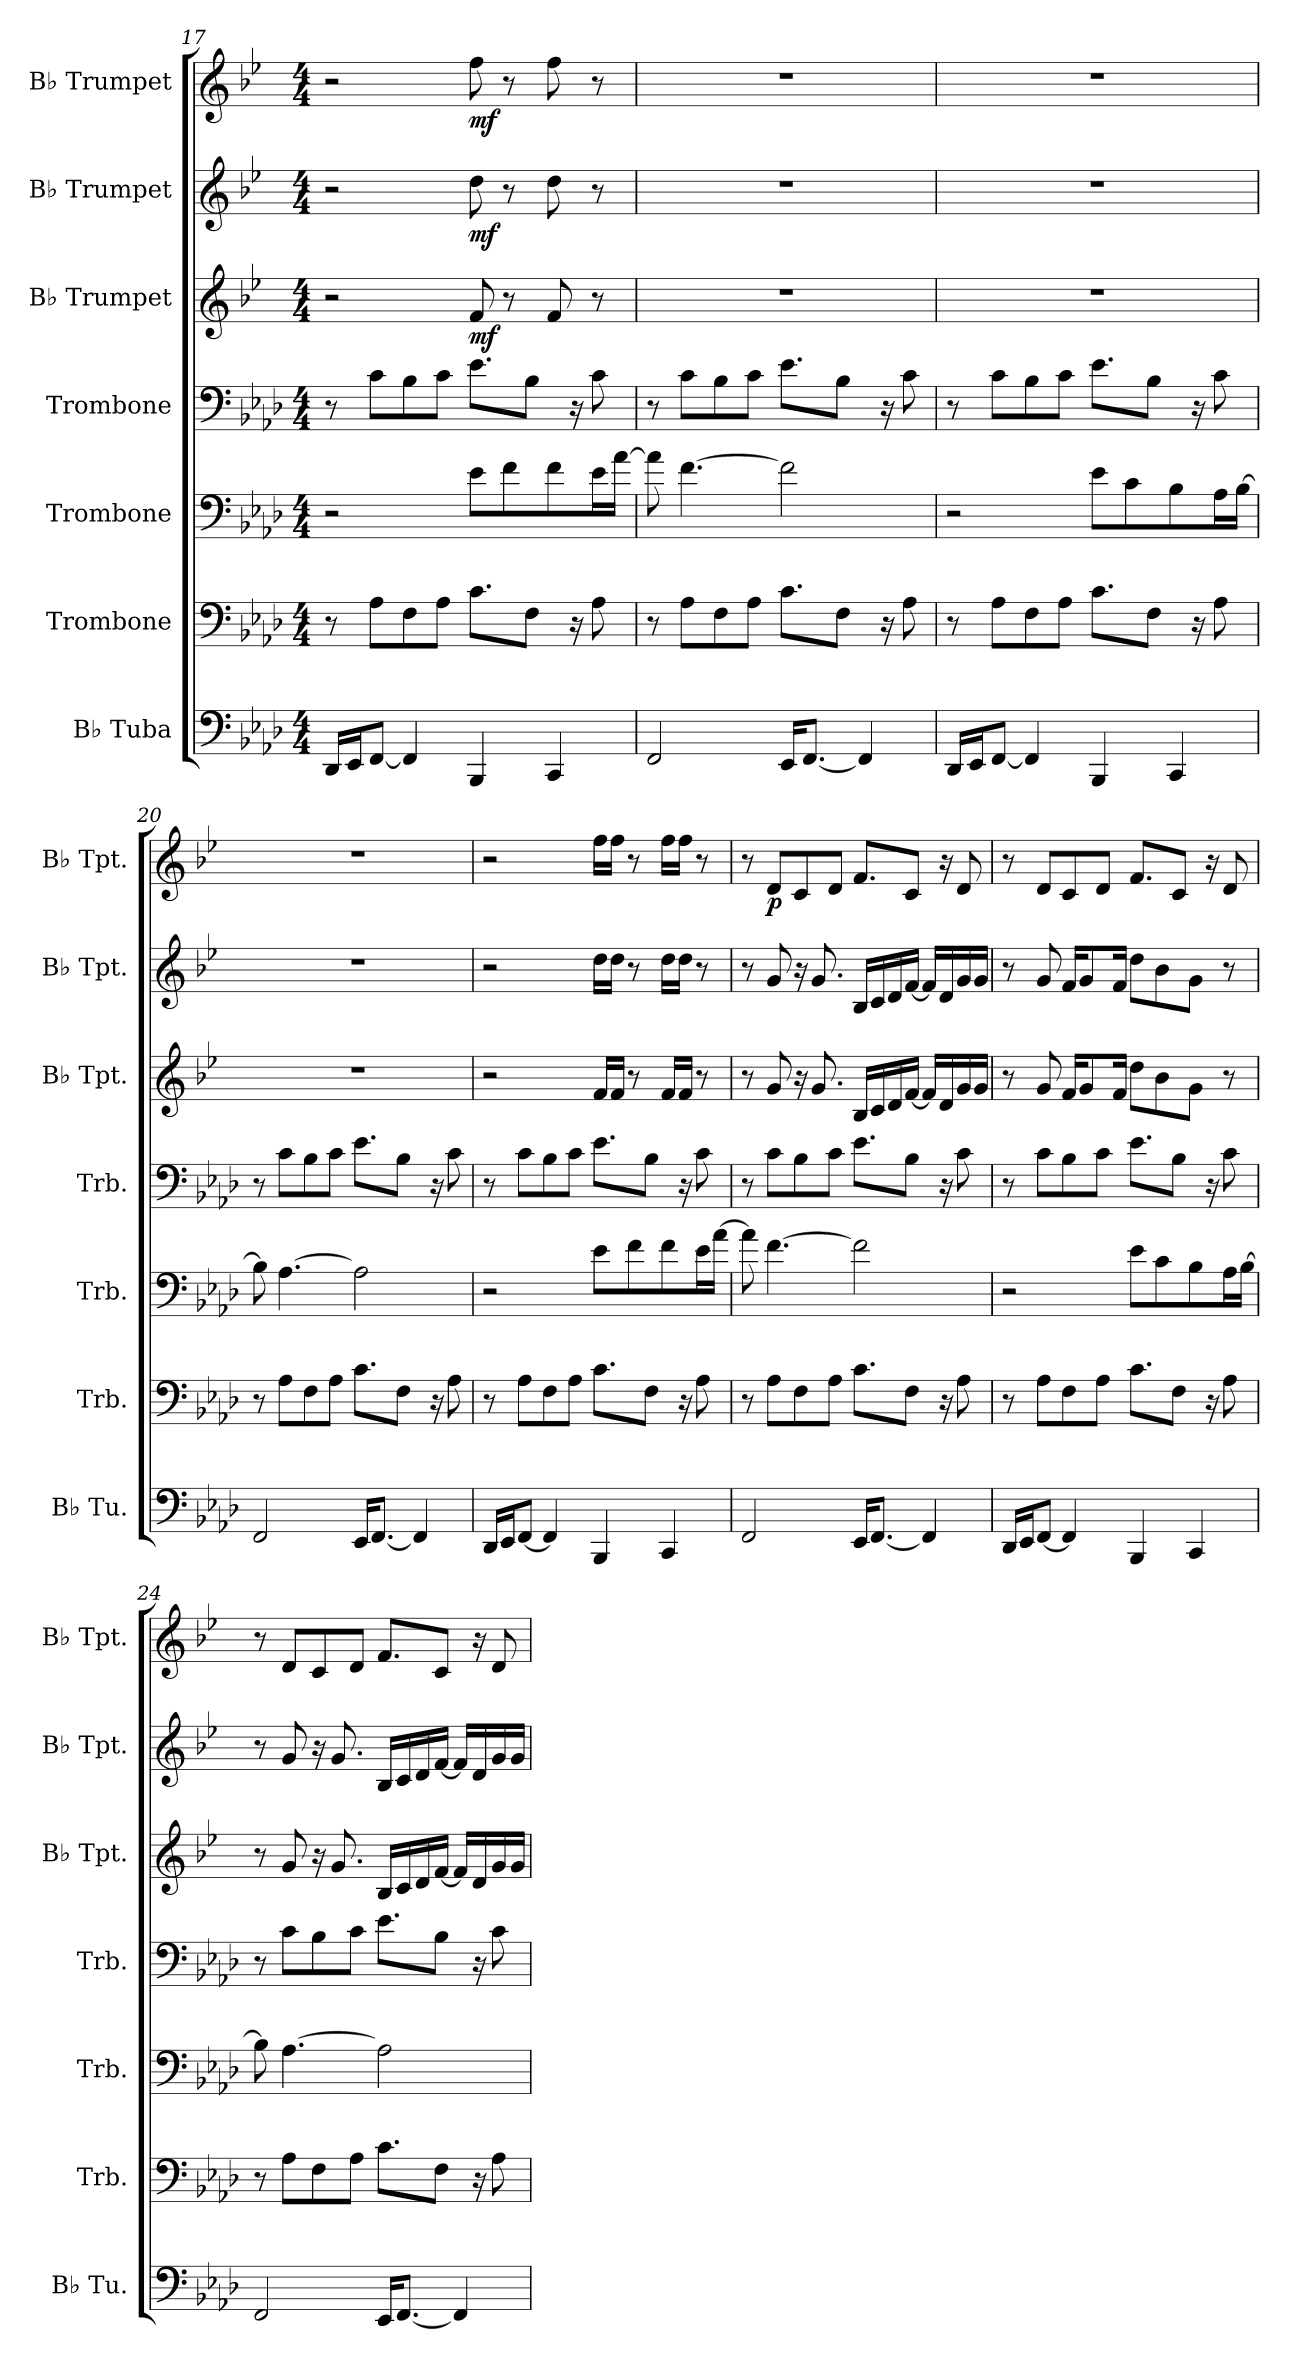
**kern	**kern	**kern	**kern	**kern	**dynam	**kern	**dynam	**kern	**dynam
*part7	*part6	*part5	*part4	*part3	*part3	*part2	*part2	*part1	*part1
*staff7	*staff6	*staff5	*staff4	*staff3	*staff3	*staff2	*staff2	*staff1	*staff1
*I"B♭ Tuba	*I"Trombone	*I"Trombone	*I"Trombone	*I"B♭ Trumpet	*	*I"B♭ Trumpet	*	*I"B♭ Trumpet	*
*I'B♭ Tu.	*I'Trb.	*I'Trb.	*I'Trb.	*I'B♭ Tpt.	*	*I'B♭ Tpt.	*	*I'B♭ Tpt.	*
*clefF4	*clefF4	*clefF4	*clefF4	*clefG2	*	*clefG2	*	*clefG2	*
*	*	*	*	*ITrd1c2	*	*ITrd1c2	*	*ITrd1c2	*
*k[b-e-a-d-]	*k[b-e-a-d-]	*k[b-e-a-d-]	*k[b-e-a-d-]	*k[b-e-a-d-]	*	*k[b-e-a-d-]	*	*k[b-e-a-d-]	*
*A-:	*A-:	*A-:	*A-:	*A-:	*	*A-:	*	*A-:	*
*M4/4	*M4/4	*M4/4	*M4/4	*M4/4	*	*M4/4	*	*M4/4	*
=17	=17	=17	=17	=17	=17	=17	=17	=17	=17
16DD-/LL	8r	2r	8r	2r	.	2r	.	2r	.
16EE-/J	.	.	.	.	.	.	.	.	.
[8FF/J	8A-\L	.	8c\L	.	.	.	.	.	.
4FF/]	8F\	.	8B-\	.	.	.	.	.	.
.	8A-\J	.	8c\J	.	.	.	.	.	.
!	!	!	!	!	!LO:DY:b	!	!LO:DY:b	!	!LO:DY:b
4BBB-/	8.c\L	8e-\L	8.e-\L	8e-/	mf	8cc\	mf	8ee-\	mf
.	.	8f\	.	8r	.	8r	.	8r	.
.	8F\J	.	8B-\J	.	.	.	.	.	.
4CC/	.	8f\	.	8e-/	.	8cc\	.	8ee-\	.
.	16r	.	16r	.	.	.	.	.	.
.	8A-\	16e-\L	8c\	8r	.	8r	.	8r	.
.	.	[16a-\JJ	.	.	.	.	.	.	.
!!LO:PB:g=z
=18	=18	=18	=18	=18	=18	=18	=18	=18	=18
2FF/	8r	8a-\]	8r	1r	.	1r	.	1r	.
.	8A-\L	[4.f\	8c\L	.	.	.	.	.	.
.	8F\	.	8B-\	.	.	.	.	.	.
.	8A-\J	.	8c\J	.	.	.	.	.	.
16EE-/KL	8.c\L	2f\]	8.e-\L	.	.	.	.	.	.
[8.FF/J	.	.	.	.	.	.	.	.	.
.	8F\J	.	8B-\J	.	.	.	.	.	.
4FF/]	.	.	.	.	.	.	.	.	.
.	16r	.	16r	.	.	.	.	.	.
.	8A-\	.	8c\	.	.	.	.	.	.
=19	=19	=19	=19	=19	=19	=19	=19	=19	=19
16DD-/LL	8r	2r	8r	1r	.	1r	.	1r	.
16EE-/J	.	.	.	.	.	.	.	.	.
[8FF/J	8A-\L	.	8c\L	.	.	.	.	.	.
4FF/]	8F\	.	8B-\	.	.	.	.	.	.
.	8A-\J	.	8c\J	.	.	.	.	.	.
4BBB-/	8.c\L	8e-\L	8.e-\L	.	.	.	.	.	.
.	.	8c\	.	.	.	.	.	.	.
.	8F\J	.	8B-\J	.	.	.	.	.	.
4CC/	.	8B-\	.	.	.	.	.	.	.
.	16r	.	16r	.	.	.	.	.	.
.	8A-\	16A-\L	8c\	.	.	.	.	.	.
.	.	[16B-\JJ	.	.	.	.	.	.	.
=20	=20	=20	=20	=20	=20	=20	=20	=20	=20
2FF/	8r	8B-\]	8r	1r	.	1r	.	1r	.
.	8A-\L	[4.A-\	8c\L	.	.	.	.	.	.
.	8F\	.	8B-\	.	.	.	.	.	.
.	8A-\J	.	8c\J	.	.	.	.	.	.
16EE-/KL	8.c\L	2A-\]	8.e-\L	.	.	.	.	.	.
[8.FF/J	.	.	.	.	.	.	.	.	.
.	8F\J	.	8B-\J	.	.	.	.	.	.
4FF/]	.	.	.	.	.	.	.	.	.
.	16r	.	16r	.	.	.	.	.	.
.	8A-\	.	8c\	.	.	.	.	.	.
!!LO:PB:g=z
=21	=21	=21	=21	=21	=21	=21	=21	=21	=21
16DD-/LL	8r	2r	8r	2r	.	2r	.	2r	.
16EE-/J	.	.	.	.	.	.	.	.	.
[8FF/J	8A-\L	.	8c\L	.	.	.	.	.	.
4FF/]	8F\	.	8B-\	.	.	.	.	.	.
.	8A-\J	.	8c\J	.	.	.	.	.	.
4BBB-/	8.c\L	8e-\L	8.e-\L	16e-/LL	.	16cc\LL	.	16ee-\LL	.
.	.	.	.	16e-/JJ	.	16cc\JJ	.	16ee-\JJ	.
.	.	8f\	.	8r	.	8r	.	8r	.
.	8F\J	.	8B-\J	.	.	.	.	.	.
4CC/	.	8f\	.	16e-/LL	.	16cc\LL	.	16ee-\LL	.
.	16r	.	16r	16e-/JJ	.	16cc\JJ	.	16ee-\JJ	.
.	8A-\	16e-\L	8c\	8r	.	8r	.	8r	.
.	.	[16a-\JJ	.	.	.	.	.	.	.
=22	=22	=22	=22	=22	=22	=22	=22	=22	=22
2FF/	8r	8a-\]	8r	8r	.	8r	.	8r	.
!	!	!	!	!	!	!	!	!	!LO:DY:b
.	8A-\L	[4.f\	8c\L	8f/	.	8f/	.	8c/L	p
.	8F\	.	8B-\	16r	.	16r	.	8B-/	.
.	.	.	.	8.f/	.	8.f/	.	.	.
.	8A-\J	.	8c\J	.	.	.	.	8c/J	.
16EE-/KL	8.c\L	2f\]	8.e-\L	16A-/LL	.	16A-/LL	.	8.e-/L	.
[8.FF/J	.	.	.	16B-/	.	16B-/	.	.	.
.	.	.	.	16c/	.	16c/	.	.	.
.	8F\J	.	8B-\J	[16e-/JJ	.	[16e-/JJ	.	8B-/J	.
4FF/]	.	.	.	16e-/LL]	.	16e-/LL]	.	.	.
.	16r	.	16r	16c/	.	16c/	.	16r	.
.	8A-\	.	8c\	16f/	.	16f/	.	8c/	.
.	.	.	.	16f/JJ	.	16f/JJ	.	.	.
=23	=23	=23	=23	=23	=23	=23	=23	=23	=23
16DD-/LL	8r	2r	8r	8r	.	8r	.	8r	.
16EE-/J	.	.	.	.	.	.	.	.	.
[8FF/J	8A-\L	.	8c\L	8f/	.	8f/	.	8c/L	.
4FF/]	8F\	.	8B-\	16e-/KL	.	16e-/KL	.	8B-/	.
.	.	.	.	8f/	.	8f/	.	.	.
.	8A-\J	.	8c\J	.	.	.	.	8c/J	.
.	.	.	.	16e-/Jk	.	16e-/Jk	.	.	.
4BBB-/	8.c\L	8e-\L	8.e-\L	8cc\L	.	8cc\L	.	8.e-/L	.
.	.	8c\	.	8a-\	.	8a-\	.	.	.
.	8F\J	.	8B-\J	.	.	.	.	8B-/J	.
4CC/	.	8B-\	.	8f\J	.	8f\J	.	.	.
.	16r	.	16r	.	.	.	.	16r	.
.	8A-\	16A-\L	8c\	8r	.	8r	.	8c/	.
.	.	[16B-\JJ	.	.	.	.	.	.	.
!!LO:PB:g=z
=24	=24	=24	=24	=24	=24	=24	=24	=24	=24
2FF/	8r	8B-\]	8r	8r	.	8r	.	8r	.
.	8A-\L	[4.A-\	8c\L	8f/	.	8f/	.	8c/L	.
.	8F\	.	8B-\	16r	.	16r	.	8B-/	.
.	.	.	.	8.f/	.	8.f/	.	.	.
.	8A-\J	.	8c\J	.	.	.	.	8c/J	.
16EE-/KL	8.c\L	2A-\]	8.e-\L	16A-/LL	.	16A-/LL	.	8.e-/L	.
[8.FF/J	.	.	.	16B-/	.	16B-/	.	.	.
.	.	.	.	16c/	.	16c/	.	.	.
.	8F\J	.	8B-\J	[16e-/JJ	.	[16e-/JJ	.	8B-/J	.
4FF/]	.	.	.	16e-/LL]	.	16e-/LL]	.	.	.
.	16r	.	16r	16c/	.	16c/	.	16r	.
.	8A-\	.	8c\	16f/	.	16f/	.	8c/	.
.	.	.	.	16f/JJ	.	16f/JJ	.	.	.
=	=	=	=	=	=	=	=	=	=
*-	*-	*-	*-	*-	*-	*-	*-	*-	*-
